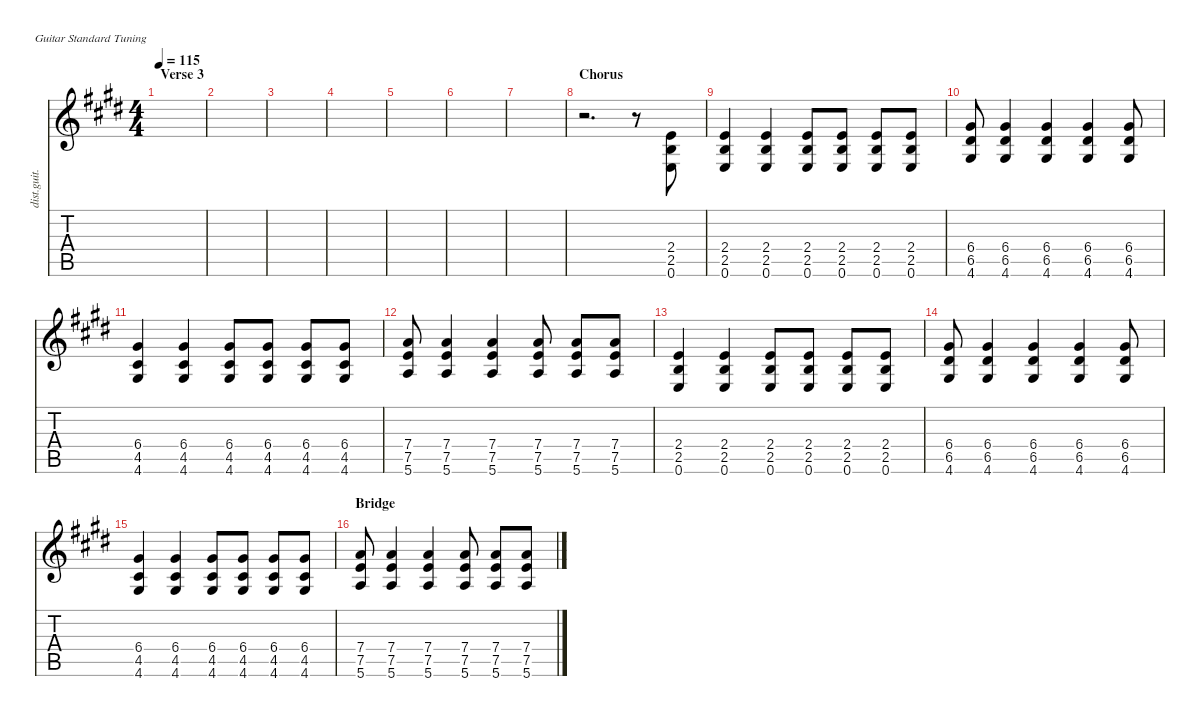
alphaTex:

\defaultSystemsLayout 4
\hideDynamics
\bracketExtendMode nobrackets
\track ("Distortion Guitar" "dist.guit.") {instrument distortionguitar}
\staff {score tabs}
\tuning (E4 B3 G3 D3 A2 E2)
\ts (4 4)
\section ("" "Verse 3")
\tempo 115
\clef g2
\ks e
|
|
|
|
|
|
|
\section ("" "Chorus")
r.2{d beam Down} r.8{beam Down} (0.6{acc forcenatural} 2.5{acc forcenatural} 2.4{acc forcenatural}).8{beam Up} |
(2.4{acc forcenatural} 2.5{acc forcenatural} 0.6{acc forcenatural}).4{beam Up} (0.6{acc forcenatural} 2.5{acc forcenatural} 2.4{acc forcenatural}).4{beam Up} (2.4{acc forcenatural} 2.5{acc forcenatural} 0.6{acc forcenatural}).8{beam Up} (2.4{acc forcenatural} 2.5{acc forcenatural} 0.6{acc forcenatural}).8{beam Up} (2.4{acc forcenatural} 2.5{acc forcenatural} 0.6{acc forcenatural}).8{beam Up} (2.4{acc forcenatural} 2.5{acc forcenatural} 0.6{acc forcenatural}).8{beam Up} |
(4.6{acc #} 6.5{acc #} 6.4{acc #}).8{beam Up} (6.5{acc #} 4.6{acc #} 6.4{acc #}).4{beam Up} (6.5{acc #} 4.6{acc #} 6.4{acc #}).4{beam Up} (6.5{acc #} 4.6{acc #} 6.4{acc #}).4{beam Up} (4.6{acc #} 6.5{acc #} 6.4{acc #}).8{beam Up} |
(4.5{acc #} 6.4{acc #} 4.6{acc #}).4{beam Up} (4.5{acc #} 6.4{acc #} 4.6{acc #}).4{beam Up} (4.5{acc #} 6.4{acc #} 4.6{acc #}).8{beam Up} (4.5{acc #} 6.4{acc #} 4.6{acc #}).8{beam Up} (4.5{acc #} 6.4{acc #} 4.6{acc #}).8{beam Up} (4.5{acc #} 6.4{acc #} 4.6{acc #}).8{beam Up} |
(5.6{acc forcenatural} 7.5{acc forcenatural} 7.4{acc forcenatural}).8{beam Up} (5.6{acc forcenatural} 7.5{acc forcenatural} 7.4{acc forcenatural}).4{beam Up} (5.6{acc forcenatural} 7.5{acc forcenatural} 7.4{acc forcenatural}).4{beam Up} (5.6{acc forcenatural} 7.5{acc forcenatural} 7.4{acc forcenatural}).8{beam Up} (5.6{acc forcenatural} 7.5{acc forcenatural} 7.4{acc forcenatural}).8{beam Up} (5.6{acc forcenatural} 7.5{acc forcenatural} 7.4{acc forcenatural}).8{beam Up} |
(2.4{acc forcenatural} 2.5{acc forcenatural} 0.6{acc forcenatural}).4{beam Up} (2.4{acc forcenatural} 2.5{acc forcenatural} 0.6{acc forcenatural}).4{beam Up} (2.4{acc forcenatural} 2.5{acc forcenatural} 0.6{acc forcenatural}).8{beam Up} (2.4{acc forcenatural} 2.5{acc forcenatural} 0.6{acc forcenatural}).8{beam Up} (2.4{acc forcenatural} 2.5{acc forcenatural} 0.6{acc forcenatural}).8{beam Up} (2.4{acc forcenatural} 2.5{acc forcenatural} 0.6{acc forcenatural}).8{beam Up} |
(6.4{acc #} 6.5{acc #} 4.6{acc #}).8{beam Up} (6.4{acc #} 6.5{acc #} 4.6{acc #}).4{beam Up} (6.4{acc #} 6.5{acc #} 4.6{acc #}).4{beam Up} (6.4{acc #} 6.5{acc #} 4.6{acc #}).4{beam Up} (6.4{acc #} 6.5{acc #} 4.6{acc #}).8{beam Up} |
(4.5{acc #} 6.4{acc #} 4.6{acc #}).4{beam Up} (4.5{acc #} 6.4{acc #} 4.6{acc #}).4{beam Up} (4.5{acc #} 6.4{acc #} 4.6{acc #}).8{beam Up} (4.5{acc #} 6.4{acc #} 4.6{acc #}).8{beam Up} (4.5{acc #} 6.4{acc #} 4.6{acc #}).8{beam Up} (4.5{acc #} 6.4{acc #} 4.6{acc #}).8{beam Up} |
\section ("" "Bridge")
(5.6{acc forcenatural} 7.5{acc forcenatural} 7.4{acc forcenatural}).8{beam Up} (5.6{acc forcenatural} 7.5{acc forcenatural} 7.4{acc forcenatural}).4{beam Up} (5.6{acc forcenatural} 7.5{acc forcenatural} 7.4{acc forcenatural}).4{beam Up} (5.6{acc forcenatural} 7.5{acc forcenatural} 7.4{acc forcenatural}).8{beam Up} (5.6{acc forcenatural} 7.5{acc forcenatural} 7.4{acc forcenatural}).8{beam Up} (5.6{acc forcenatural} 7.5{acc forcenatural} 7.4{acc forcenatural}).8{beam Up}
